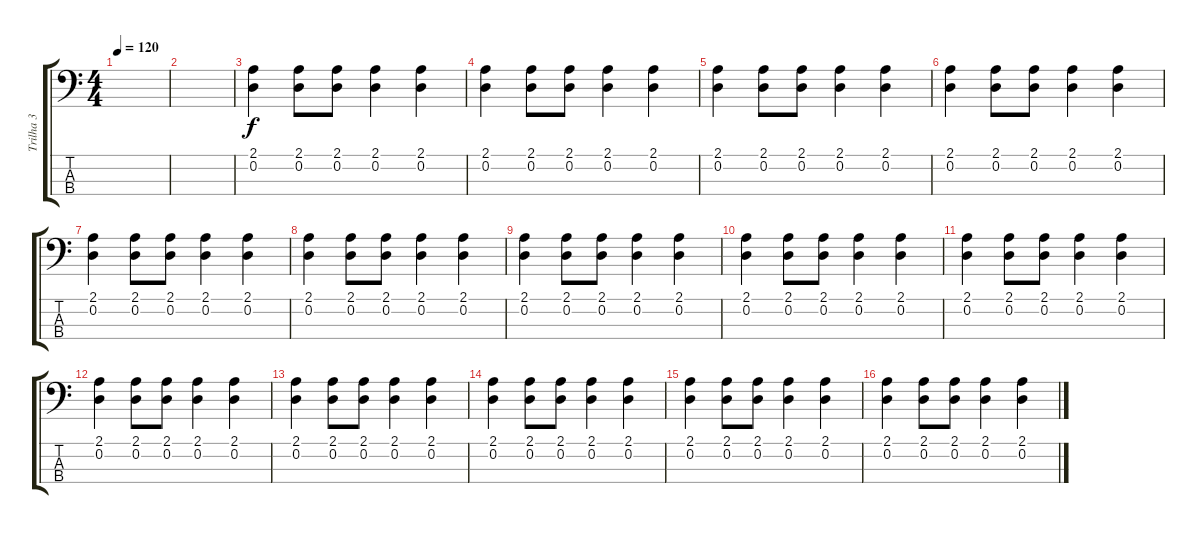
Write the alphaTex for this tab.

\track ("Trilha 3" "Trilha 3") {instrument acousticbass}
\staff {score tabs}
\tuning (G2 D2 A1 E1) {hide}
\ts (4 4)
\tempo 120
\clef f4
\ks c
|
|
(2.1 0.2).4 (2.1 0.2).8 (2.1 0.2).8 (2.1 0.2).4 (2.1 0.2).4 |
(2.1 0.2).4 (2.1 0.2).8 (2.1 0.2).8 (2.1 0.2).4 (2.1 0.2).4 |
(2.1 0.2).4 (2.1 0.2).8 (2.1 0.2).8 (2.1 0.2).4 (2.1 0.2).4 |
(2.1 0.2).4 (2.1 0.2).8 (2.1 0.2).8 (2.1 0.2).4 (2.1 0.2).4 |
(2.1 0.2).4 (2.1 0.2).8 (2.1 0.2).8 (2.1 0.2).4 (2.1 0.2).4 |
(2.1 0.2).4 (2.1 0.2).8 (2.1 0.2).8 (2.1 0.2).4 (2.1 0.2).4 |
(2.1 0.2).4 (2.1 0.2).8 (2.1 0.2).8 (2.1 0.2).4 (2.1 0.2).4 |
(2.1 0.2).4 (2.1 0.2).8 (2.1 0.2).8 (2.1 0.2).4 (2.1 0.2).4 |
(2.1 0.2).4 (2.1 0.2).8 (2.1 0.2).8 (2.1 0.2).4 (2.1 0.2).4 |
(2.1 0.2).4 (2.1 0.2).8 (2.1 0.2).8 (2.1 0.2).4 (2.1 0.2).4 |
(2.1 0.2).4 (2.1 0.2).8 (2.1 0.2).8 (2.1 0.2).4 (2.1 0.2).4 |
(2.1 0.2).4 (2.1 0.2).8 (2.1 0.2).8 (2.1 0.2).4 (2.1 0.2).4 |
(2.1 0.2).4 (2.1 0.2).8 (2.1 0.2).8 (2.1 0.2).4 (2.1 0.2).4 |
(2.1 0.2).4 (2.1 0.2).8 (2.1 0.2).8 (2.1 0.2).4 (2.1 0.2).4
